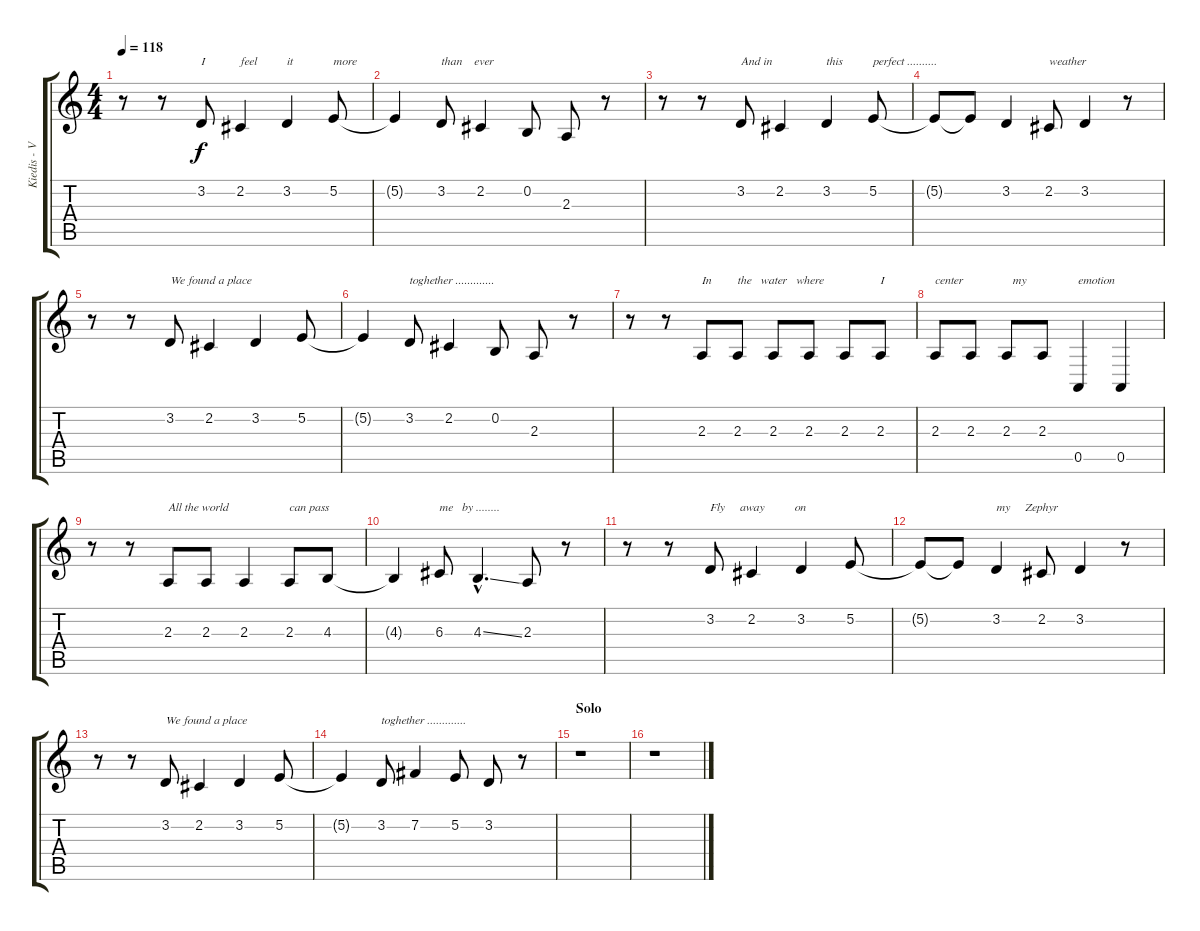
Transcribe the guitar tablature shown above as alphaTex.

\track ("Kiedis - Voice" "Kiedis - V") {instrument bassoon}
\staff {score tabs}
\tuning (E4 B3 G3 D3 A2 E2) {hide}
\ts (4 4)
\tempo 118
\clef g2
\ks c
r.8{dy f} r.8 3.2.8{txt "I"} 2.2.4{txt "feel"} 3.2.4{txt "it"} 5.2.8{txt "more"} |
5.2{t}.4 3.2.8{txt "than    ever"} 2.2.4 0.2.8 2.3.8 r.8 |
r.8 r.8 3.2.8{txt "And in"} 2.2.4 3.2.4{txt "this"} 5.2.8{txt "perfect .........."} |
5.2{t}.8 5.2{t}.8 3.2.4 2.2.8{txt "weather"} 3.2.4 r.8 |
r.8 r.8 3.2.8{txt "We found a place"} 2.2.4 3.2.4 5.2.8 |
5.2{t}.4 3.2.8{txt "toghether ............."} 2.2.4 0.2.8 2.3.8 r.8 |
r.8 r.8 2.3.8{txt "In"} 2.3.8{txt "the   water   where"} 2.3.8 2.3.8 2.3.8 2.3.8{txt "I"} |
2.3.8{txt "center"} 2.3.8 2.3.8{txt "  my"} 2.3.8 0.5.4{txt "emotion"} 0.5.4 |
r.8 r.8 2.3.8{txt "All the world"} 2.3.8 2.3.4 2.3.8{txt "can pass"} 4.3.8 |
4.3{t}.4 6.3.8{txt "me   by ........"} 4.3{ss hac}.4{d} 2.3.8 r.8 |
r.8 r.8 3.2.8{txt "Fly     away          on"} 2.2.4 3.2.4 5.2.8 |
5.2{t}.8 5.2{t}.8 3.2.4{txt "my     Zephyr"} 2.2.8 3.2.4 r.8 |
r.8 r.8 3.2.8{txt "We found a place"} 2.2.4 3.2.4 5.2.8 |
5.2{t}.4 3.2.8{txt "toghether ............."} 7.2.4 5.2.8 3.2.8 r.8 |
\section ("" "Solo")
r.1 |
r.1
